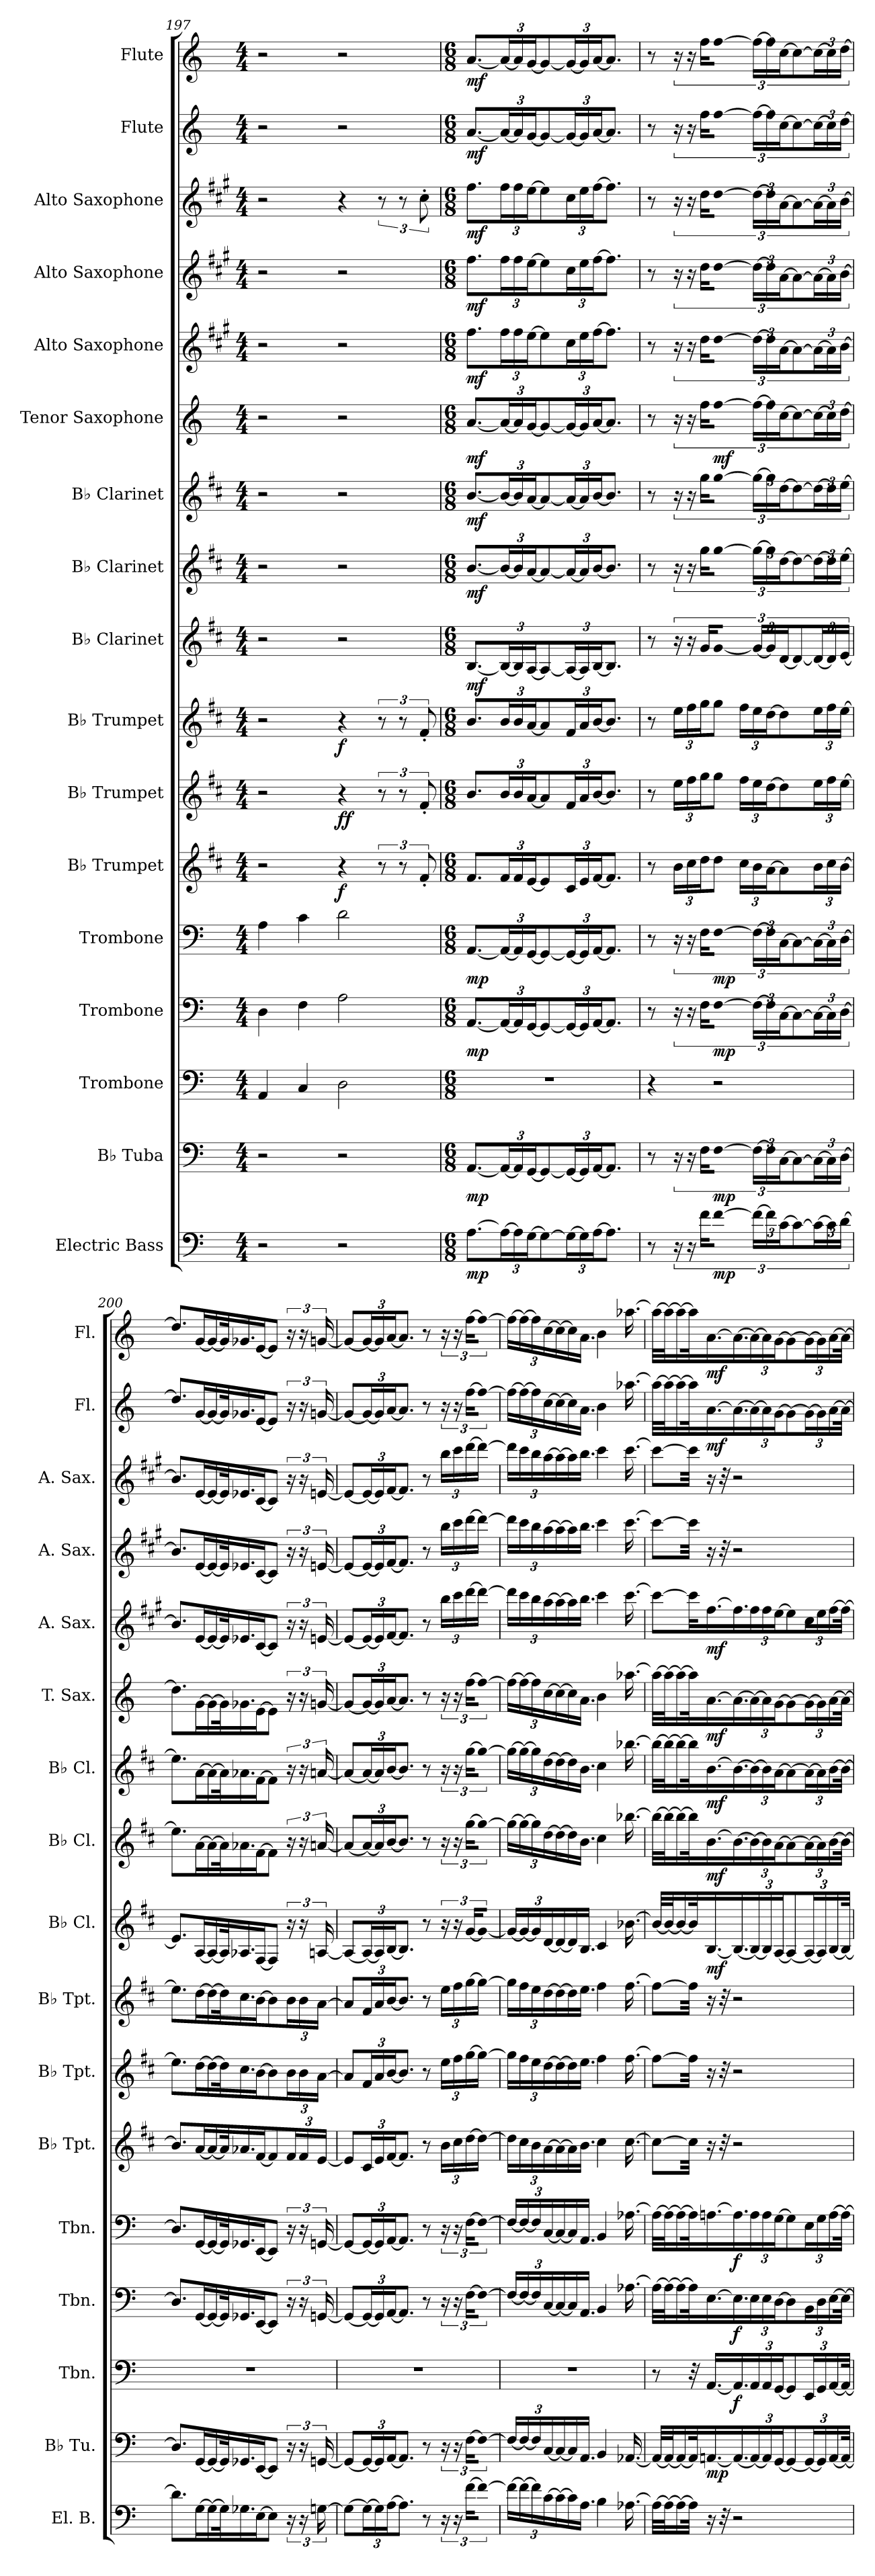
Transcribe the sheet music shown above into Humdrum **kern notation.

**kern	**dynam	**kern	**dynam	**kern	**dynam	**kern	**dynam	**kern	**dynam	**kern	**dynam	**kern	**dynam	**kern	**dynam	**kern	**dynam	**kern	**dynam	**kern	**dynam	**kern	**dynam	**kern	**dynam	**kern	**dynam	**kern	**dynam	**kern	**dynam	**kern	**dynam
*part17	*part17	*part16	*part16	*part15	*part15	*part14	*part14	*part13	*part13	*part12	*part12	*part11	*part11	*part10	*part10	*part9	*part9	*part8	*part8	*part7	*part7	*part6	*part6	*part5	*part5	*part4	*part4	*part3	*part3	*part2	*part2	*part1	*part1
*staff17	*staff17	*staff16	*staff16	*staff15	*staff15	*staff14	*staff14	*staff13	*staff13	*staff12	*staff12	*staff11	*staff11	*staff10	*staff10	*staff9	*staff9	*staff8	*staff8	*staff7	*staff7	*staff6	*staff6	*staff5	*staff5	*staff4	*staff4	*staff3	*staff3	*staff2	*staff2	*staff1	*staff1
*I"Electric Bass	*	*I"B♭ Tuba	*	*I"Trombone	*	*I"Trombone	*	*I"Trombone	*	*I"B♭ Trumpet	*	*I"B♭ Trumpet	*	*I"B♭ Trumpet	*	*I"B♭ Clarinet	*	*I"B♭ Clarinet	*	*I"B♭ Clarinet	*	*I"Tenor Saxophone	*	*I"Alto Saxophone	*	*I"Alto Saxophone	*	*I"Alto Saxophone	*	*I"Flute	*	*I"Flute	*
*I'El. B.	*	*I'B♭ Tu.	*	*I'Tbn.	*	*I'Tbn.	*	*I'Tbn.	*	*I'B♭ Tpt.	*	*I'B♭ Tpt.	*	*I'B♭ Tpt.	*	*I'B♭ Cl.	*	*I'B♭ Cl.	*	*I'B♭ Cl.	*	*I'T. Sax.	*	*I'A. Sax.	*	*I'A. Sax.	*	*I'A. Sax.	*	*I'Fl.	*	*I'Fl.	*
*clefF4	*	*clefF4	*	*clefF4	*	*clefF4	*	*clefF4	*	*clefG2	*	*clefG2	*	*clefG2	*	*clefG2	*	*clefG2	*	*clefG2	*	*clefG2	*	*clefG2	*	*clefG2	*	*clefG2	*	*clefG2	*	*clefG2	*
*ITrd7c12	*	*	*	*	*	*	*	*	*	*ITrd1c2	*	*ITrd1c2	*	*ITrd1c2	*	*ITrd1c2	*	*ITrd1c2	*	*ITrd1c2	*	*ITrd8c14	*	*ITrd5c9	*	*ITrd5c9	*	*ITrd5c9	*	*	*	*	*
*k[]	*	*k[]	*	*k[]	*	*k[]	*	*k[]	*	*k[]	*	*k[]	*	*k[]	*	*k[]	*	*k[]	*	*k[]	*	*k[]	*	*k[]	*	*k[]	*	*k[]	*	*k[]	*	*k[]	*
*M4/4	*	*M4/4	*	*M4/4	*	*M4/4	*	*M4/4	*	*M4/4	*	*M4/4	*	*M4/4	*	*M4/4	*	*M4/4	*	*M4/4	*	*M4/4	*	*M4/4	*	*M4/4	*	*M4/4	*	*M4/4	*	*M4/4	*
=197	=197	=197	=197	=197	=197	=197	=197	=197	=197	=197	=197	=197	=197	=197	=197	=197	=197	=197	=197	=197	=197	=197	=197	=197	=197	=197	=197	=197	=197	=197	=197	=197	=197
2r	.	2r	.	4AA/	.	4D\	.	4A\	.	2r	.	2r	.	2r	.	2r	.	2r	.	2r	.	2r	.	2r	.	2r	.	2r	.	2r	.	2r	.
.	.	.	.	4C/	.	4F\	.	4c\	.	.	.	.	.	.	.	.	.	.	.	.	.	.	.	.	.	.	.	.	.	.	.	.	.
!	!	!	!	!	!	!	!	!	!	!	!LO:DY:b	!	!LO:DY:b	!	!	!	!	!	!	!	!	!	!	!	!	!	!	!	!	!	!	!	!
!	!	!	!	!	!	!	!	!	!	!	!	!	!LO:DY:n=1:b	!	!LO:DY:b	!	!	!	!	!	!	!	!	!	!	!	!	!	!	!	!	!	!
2r	.	2r	.	2D\	.	2A\	.	2d\	.	4r	f	4r	f f	4r	f	2r	.	2r	.	2r	.	2r	.	2r	.	2r	.	4r	.	2r	.	2r	.
.	.	.	.	.	.	.	.	.	.	12r	.	12r	.	12r	.	.	.	.	.	.	.	.	.	.	.	.	.	12r	.	.	.	.	.
.	.	.	.	.	.	.	.	.	.	12r	.	12r	.	12r	.	.	.	.	.	.	.	.	.	.	.	.	.	12r	.	.	.	.	.
.	.	.	.	.	.	.	.	.	.	12e'/	.	12e'/	.	12e'/	.	.	.	.	.	.	.	.	.	.	.	.	.	12e'\	.	.	.	.	.
=198	=198	=198	=198	=198	=198	=198	=198	=198	=198	=198	=198	=198	=198	=198	=198	=198	=198	=198	=198	=198	=198	=198	=198	=198	=198	=198	=198	=198	=198	=198	=198	=198	=198
*M6/8	*	*M6/8	*	*M6/8	*	*M6/8	*	*M6/8	*	*M6/8	*	*M6/8	*	*M6/8	*	*M6/8	*	*M6/8	*	*M6/8	*	*M6/8	*	*M6/8	*	*M6/8	*	*M6/8	*	*M6/8	*	*M6/8	*
!	!LO:DY:b	!	!LO:DY:b	!	!	!	!LO:DY:b	!	!LO:DY:b	!	!	!	!	!	!	!	!LO:DY:b	!	!LO:DY:b	!	!LO:DY:b	!	!LO:DY:b	!	!LO:DY:b	!	!LO:DY:b	!	!LO:DY:b	!	!LO:DY:b	!	!LO:DY:b
[8.AA\L	mp	[8.AA/L	mp	2.r	.	[8.AA/L	mp	[8.AA/L	mp	8.e/L	.	8.a/L	.	8.a/L	.	[8.A/L	mf	[8.a/L	mf	[8.a/L	mf	[8.A/L	mf	8.a\L	mf	8.a\L	mf	8.a\L	mf	[8.a/L	mf	[8.a/L	mf
*Xbrackettup	*	*Xbrackettup	*	*	*	*Xbrackettup	*	*Xbrackettup	*	*Xbrackettup	*	*Xbrackettup	*	*Xbrackettup	*	*Xbrackettup	*	*Xbrackettup	*	*Xbrackettup	*	*Xbrackettup	*	*Xbrackettup	*	*Xbrackettup	*	*Xbrackettup	*	*Xbrackettup	*	*Xbrackettup	*
24AA\L_	.	24AA/L_	.	.	.	24AA/L_	.	24AA/L_	.	24e/L	.	24a/L	.	24a/L	.	24A/L_	.	24a/L_	.	24a/L_	.	24A/L_	.	24a\L	.	24a\L	.	24a\L	.	24a/L_	.	24a/L_	.
24AA\]	.	24AA/]	.	.	.	24AA/]	.	24AA/]	.	24e/	.	24a/	.	24a/	.	24A/]	.	24a/]	.	24a/]	.	24A/]	.	24a\	.	24a\	.	24a\	.	24a/]	.	24a/]	.
[24GG\J	.	[24GG/J	.	.	.	[24GG/J	.	[24GG/J	.	[24d/J	.	[24g/J	.	[24g/J	.	[24G/J	.	[24g/J	.	[24g/J	.	[24G/J	.	[24g\J	.	[24g\J	.	[24g\J	.	[24g/J	.	[24g/J	.
8GG\_	.	8GG/_	.	.	.	8GG/_	.	8GG/_	.	8d/]	.	8g/]	.	8g/]	.	8G/_	.	8g/_	.	8g/_	.	8G/_	.	8g\]	.	8g\]	.	8g\]	.	8g/_	.	8g/_	.
24GG\L_	.	24GG/L_	.	.	.	24GG/L_	.	24GG/L_	.	24B/L	.	24e/L	.	24e/L	.	24G/L_	.	24g/L_	.	24g/L_	.	24G/L_	.	24e\L	.	24e\L	.	24e\L	.	24g/L_	.	24g/L_	.
24GG\]	.	24GG/]	.	.	.	24GG/]	.	24GG/]	.	24d/	.	24g/	.	24g/	.	24G/]	.	24g/]	.	24g/]	.	24G/]	.	24g\	.	24g\	.	24g\	.	24g/]	.	24g/]	.
[24AA\J	.	[24AA/J	.	.	.	[24AA/J	.	[24AA/J	.	[24e/J	.	[24a/J	.	[24a/J	.	[24A/J	.	[24a/J	.	[24a/J	.	[24A/J	.	[24a\J	.	[24a\J	.	[24a\J	.	[24a/J	.	[24a/J	.
8.AA\J]	.	8.AA/J]	.	.	.	8.AA/J]	.	8.AA/J]	.	8.e/J]	.	8.a/J]	.	8.a/J]	.	8.A/J]	.	8.a/J]	.	8.a/J]	.	8.A/J]	.	8.a\J]	.	8.a\J]	.	8.a\J]	.	8.a/J]	.	8.a/J]	.
!!LO:PB:g=z
=199	=199	=199	=199	=199	=199	=199	=199	=199	=199	=199	=199	=199	=199	=199	=199	=199	=199	=199	=199	=199	=199	=199	=199	=199	=199	=199	=199	=199	=199	=199	=199	=199	=199
8r	.	8r	.	4r	.	8r	.	8r	.	8r	.	8r	.	8r	.	8r	.	8r	.	8r	.	8r	.	8r	.	8r	.	8r	.	8r	.	8r	.
*brackettup	*	*brackettup	*	*	*	*brackettup	*	*brackettup	*	*	*	*	*	*	*	*brackettup	*	*brackettup	*	*brackettup	*	*brackettup	*	*brackettup	*	*brackettup	*	*brackettup	*	*brackettup	*	*brackettup	*
24r	.	24r	.	.	.	24r	.	24r	.	24a\LL	.	24dd\LL	.	24dd\LL	.	24r	.	24r	.	24r	.	24r	.	24r	.	24r	.	24r	.	24r	.	24r	.
24r	.	24r	.	.	.	24r	.	24r	.	24b\	.	24ee\	.	24ee\	.	24r	.	24r	.	24r	.	24r	.	24r	.	24r	.	24r	.	24r	.	24r	.
24F\KL	.	24F\KL	.	.	.	24F\KL	.	24F\KL	.	24cc\J	.	24ff\J	.	24ff\J	.	24f/KL	.	24ff\KL	.	24ff\KL	.	24f\KL	.	24f\KL	.	24f\KL	.	24f\KL	.	24ff\KL	.	24ff\KL	.
!	!LO:DY:b	!	!LO:DY:b	!	!	!	!LO:DY:b	!	!LO:DY:b	!	!	!	!	!	!	!	!	!	!	!	!	!	!LO:DY:b	!	!	!	!	!	!	!	!	!	!
[8F\J	mp	[8F\J	mp	2r	.	[8F\J	mp	[8F\J	mp	8cc\J	.	8ff\J	.	8ff\J	.	[8f/J	.	[8ff\J	.	[8ff\J	.	[8f\J	mf	[8f\J	.	[8f\J	.	[8f\J	.	[8ff\J	.	[8ff\J	.
*Xbrackettup	*	*Xbrackettup	*	*	*	*Xbrackettup	*	*Xbrackettup	*	*	*	*	*	*	*	*Xbrackettup	*	*Xbrackettup	*	*Xbrackettup	*	*Xbrackettup	*	*Xbrackettup	*	*Xbrackettup	*	*Xbrackettup	*	*Xbrackettup	*	*Xbrackettup	*
24F\LL_	.	24F\LL_	.	.	.	24F\LL_	.	24F\LL_	.	24b\LL	.	24ee\LL	.	24ee\LL	.	24f/LL_	.	24ff\LL_	.	24ff\LL_	.	24f\LL_	.	24f\LL_	.	24f\LL_	.	24f\LL_	.	24ff\LL_	.	24ff\LL_	.
24F\]	.	24F\]	.	.	.	24F\]	.	24F\]	.	24a\	.	24dd\	.	24dd\	.	24f/]	.	24ff\]	.	24ff\]	.	24f\]	.	24f\]	.	24f\]	.	24f\]	.	24ff\]	.	24ff\]	.
[24C\J	.	[24C\J	.	.	.	[24C\J	.	[24C\J	.	[24g\J	.	[24cc\J	.	[24cc\J	.	[24c/J	.	[24cc\J	.	[24cc\J	.	[24c\J	.	[24c\J	.	[24c\J	.	[24c\J	.	[24cc\J	.	[24cc\J	.
8C\_	.	8C\_	.	.	.	8C\_	.	8C\_	.	8g\]	.	8cc\]	.	8cc\]	.	8c/_	.	8cc\_	.	8cc\_	.	8c\_	.	8c\_	.	8c\_	.	8c\_	.	8cc\_	.	8cc\_	.
24C\L_	.	24C\L_	.	.	.	24C\L_	.	24C\L_	.	24a\L	.	24dd\L	.	24dd\L	.	24c/L_	.	24cc\L_	.	24cc\L_	.	24c\L_	.	24c\L_	.	24c\L_	.	24c\L_	.	24cc\L_	.	24cc\L_	.
24C\]	.	24C\]	.	.	.	24C\]	.	24C\]	.	24b\	.	24ee\	.	24ee\	.	24c/]	.	24cc\]	.	24cc\]	.	24c\]	.	24c\]	.	24c\]	.	24c\]	.	24cc\]	.	24cc\]	.
[24D\JJ	.	[24D\JJ	.	.	.	[24D\JJ	.	[24D\JJ	.	[24a\JJ	.	[24dd\JJ	.	[24dd\JJ	.	[24d/JJ	.	[24dd\JJ	.	[24dd\JJ	.	[24d\JJ	.	[24d\JJ	.	[24d\JJ	.	[24d\JJ	.	[24dd\JJ	.	[24dd\JJ	.
=200	=200	=200	=200	=200	=200	=200	=200	=200	=200	=200	=200	=200	=200	=200	=200	=200	=200	=200	=200	=200	=200	=200	=200	=200	=200	=200	=200	=200	=200	=200	=200	=200	=200
8.D\L]	.	8.D/L]	.	2.r	.	8.D/L]	.	8.D/L]	.	8.a/L]	.	8.dd\L]	.	8.dd\L]	.	8.d/L]	.	8.dd\L]	.	8.dd\L]	.	8.d\L]	.	8.d/L]	.	8.d/L]	.	8.d/L]	.	8.dd/L]	.	8.dd/L]	.
[16GG\L	.	[16GG/L	.	.	.	[16GG/L	.	[16GG/L	.	[16g/L	.	[16cc\L	.	[16cc\L	.	[16G/L	.	[16g\L	.	[16g\L	.	[16G\L	.	[16G/L	.	[16G/L	.	[16G/L	.	[16g/L	.	[16g/L	.
16GG\_	.	16GG/_	.	.	.	16GG/_	.	16GG/_	.	16g/_	.	16cc\_	.	16cc\_	.	16G/_	.	16g\_	.	16g\_	.	16G\_	.	16G/_	.	16G/_	.	16G/_	.	16g/_	.	16g/_	.
32GG\K]	.	32GG/K]	.	.	.	32GG/K]	.	32GG/K]	.	32g/K]	.	32cc\K]	.	32cc\K]	.	32G/K]	.	32g\K]	.	32g\K]	.	32G\K]	.	32G/K]	.	32G/K]	.	32G/K]	.	32g/K]	.	32g/K]	.
16.GG-X\	.	16.GG-X/	.	.	.	16.GG-X/	.	16.GG-X/	.	16.g-X/	.	16.b\	.	16.b\	.	16.G-X/	.	16.g-X\	.	16.g-X\	.	16.G-X\	.	16.G-X/	.	16.G-X/	.	16.G-X/	.	16.g-X/	.	16.g-X/	.
[16EE\J	.	[16EE/J	.	.	.	[16EE/J	.	[16EE/J	.	[16e/J	.	[16a\J	.	[16a\J	.	[16E/J	.	[16e\J	.	[16e\J	.	[16E\J	.	[16E/J	.	[16E/J	.	[16E/J	.	[16e/J	.	[16e/J	.
8EE\J]	.	8EE/J]	.	.	.	8EE/J]	.	8EE/J]	.	8e/]	.	8a\]	.	8a\]	.	8E/J]	.	8e\J]	.	8e\J]	.	8E\J]	.	8E/J]	.	8E/J]	.	8E/J]	.	8e/J]	.	8e/J]	.
*brackettup	*	*brackettup	*	*	*	*brackettup	*	*brackettup	*	*	*	*	*	*	*	*brackettup	*	*brackettup	*	*brackettup	*	*brackettup	*	*brackettup	*	*brackettup	*	*brackettup	*	*brackettup	*	*brackettup	*
24r	.	24r	.	.	.	24r	.	24r	.	24e/L	.	24a\L	.	24a\L	.	24r	.	24r	.	24r	.	24r	.	24r	.	24r	.	24r	.	24r	.	24r	.
24r	.	24r	.	.	.	24r	.	24r	.	24e/	.	24a\	.	24a\	.	24r	.	24r	.	24r	.	24r	.	24r	.	24r	.	24r	.	24r	.	24r	.
[24GGn\	.	[24GGn/	.	.	.	[24GGn/	.	[24GGn/	.	[24d/JJ	.	[24g\JJ	.	[24g\JJ	.	[24Gn/	.	[24gn/	.	[24gn/	.	[24Gn/	.	[24Gn/	.	[24Gn/	.	[24Gn/	.	[24gn/	.	[24gn/	.
=201	=201	=201	=201	=201	=201	=201	=201	=201	=201	=201	=201	=201	=201	=201	=201	=201	=201	=201	=201	=201	=201	=201	=201	=201	=201	=201	=201	=201	=201	=201	=201	=201	=201
8GG\L_	.	8GG/L_	.	2.r	.	8GG/L_	.	8GG/L_	.	8d/L]	.	8g/L]	.	8g/L]	.	8G/L_	.	8g/L_	.	8g/L_	.	8G/L_	.	8G/L_	.	8G/L_	.	8G/L_	.	8g/L_	.	8g/L_	.
*Xbrackettup	*	*Xbrackettup	*	*	*	*Xbrackettup	*	*Xbrackettup	*	*	*	*	*	*	*	*Xbrackettup	*	*Xbrackettup	*	*Xbrackettup	*	*Xbrackettup	*	*Xbrackettup	*	*Xbrackettup	*	*Xbrackettup	*	*Xbrackettup	*	*Xbrackettup	*
24GG\L_	.	24GG/L_	.	.	.	24GG/L_	.	24GG/L_	.	24B/L	.	24e/L	.	24e/L	.	24G/L_	.	24g/L_	.	24g/L_	.	24G/L_	.	24G/L_	.	24G/L_	.	24G/L_	.	24g/L_	.	24g/L_	.
24GG\]	.	24GG/]	.	.	.	24GG/]	.	24GG/]	.	24d/	.	24g/	.	24g/	.	24G/]	.	24g/]	.	24g/]	.	24G/]	.	24G/]	.	24G/]	.	24G/]	.	24g/]	.	24g/]	.
[24AA\J	.	[24AA/J	.	.	.	[24AA/J	.	[24AA/J	.	[24e/J	.	[24a/J	.	[24a/J	.	[24A/J	.	[24a/J	.	[24a/J	.	[24A/J	.	[24A/J	.	[24A/J	.	[24A/J	.	[24a/J	.	[24a/J	.
8.AA\J]	.	8.AA/J]	.	.	.	8.AA/J]	.	8.AA/J]	.	8.e/J]	.	8.a/J]	.	8.a/J]	.	8.A/J]	.	8.a/J]	.	8.a/J]	.	8.A/J]	.	8.A/J]	.	8.A/J]	.	8.A/J]	.	8.a/J]	.	8.a/J]	.
8r	.	8r	.	.	.	8r	.	8r	.	8r	.	8r	.	8r	.	8r	.	8r	.	8r	.	8r	.	8r	.	8r	.	8r	.	8r	.	8r	.
*brackettup	*	*brackettup	*	*	*	*brackettup	*	*brackettup	*	*	*	*	*	*	*	*brackettup	*	*brackettup	*	*brackettup	*	*brackettup	*	*	*	*	*	*	*	*brackettup	*	*brackettup	*
24r	.	24r	.	.	.	24r	.	24r	.	24a\LL	.	24dd\LL	.	24dd\LL	.	24r	.	24r	.	24r	.	24r	.	24dd\LL	.	24dd\LL	.	24dd\LL	.	24r	.	24r	.
24r	.	24r	.	.	.	24r	.	24r	.	24b\	.	24ee\	.	24ee\	.	24r	.	24r	.	24r	.	24r	.	24ee\	.	24ee\	.	24ee\	.	24r	.	24r	.
[24F\LL	.	[24F\LL	.	.	.	[24F\LL	.	[24F\LL	.	[24cc\	.	[24ff\	.	[24ff\	.	[24f/LL	.	[24ff\LL	.	[24ff\LL	.	[24f\LL	.	[24ff\	.	[24ff\	.	[24ff\	.	[24ff\LL	.	[24ff\LL	.
16F\JJ_	.	16F\JJ_	.	.	.	16F\JJ_	.	16F\JJ_	.	16cc\JJ_	.	16ff\JJ_	.	16ff\JJ_	.	16f/JJ_	.	16ff\JJ_	.	16ff\JJ_	.	16f\JJ_	.	16ff\JJ_	.	16ff\JJ_	.	16ff\JJ_	.	16ff\JJ_	.	16ff\JJ_	.
=202	=202	=202	=202	=202	=202	=202	=202	=202	=202	=202	=202	=202	=202	=202	=202	=202	=202	=202	=202	=202	=202	=202	=202	=202	=202	=202	=202	=202	=202	=202	=202	=202	=202
16F\LL_	.	16F/LL_	.	2.r	.	16F/LL_	.	16F/LL_	.	16cc\LL]	.	16ff\LL]	.	16ff\LL]	.	16f/LL_	.	16ff\LL_	.	16ff\LL_	.	16f\LL_	.	16ff\LL]	.	16ff\LL]	.	16ff\LL]	.	16ff\LL_	.	16ff\LL_	.
*Xbrackettup	*	*Xbrackettup	*	*	*	*Xbrackettup	*	*Xbrackettup	*	*	*	*	*	*	*	*Xbrackettup	*	*Xbrackettup	*	*Xbrackettup	*	*Xbrackettup	*	*	*	*	*	*	*	*Xbrackettup	*	*Xbrackettup	*
24F\_	.	24F/_	.	.	.	24F/_	.	24F/_	.	24b\	.	24ee\	.	24ee\	.	24f/_	.	24ff\_	.	24ff\_	.	24f\_	.	24ee\	.	24ee\	.	24ee\	.	24ff\_	.	24ff\_	.
24F\]	.	24F/]	.	.	.	24F/]	.	24F/]	.	24a\	.	24dd\	.	24dd\	.	24f/]	.	24ff\]	.	24ff\]	.	24f\]	.	24dd\	.	24dd\	.	24dd\	.	24ff\]	.	24ff\]	.
[24C\	.	[24C/	.	.	.	[24C/	.	[24C/	.	[24g\	.	[24cc\	.	[24cc\	.	[24c/	.	[24cc\	.	[24cc\	.	[24c\	.	[24cc\	.	[24cc\	.	[24cc\	.	[24cc\	.	[24cc\	.
16C\_	.	16C/_	.	.	.	16C/_	.	16C/_	.	16g\_	.	16cc\_	.	16cc\_	.	16c/_	.	16cc\_	.	16cc\_	.	16c\_	.	16cc\_	.	16cc\_	.	16cc\_	.	16cc\_	.	16cc\_	.
16C\]	.	16C/]	.	.	.	16C/]	.	16C/]	.	16g\]	.	16cc\]	.	16cc\]	.	16c/]	.	16cc\]	.	16cc\]	.	16c\]	.	16cc\]	.	16cc\]	.	16cc\]	.	16cc\]	.	16cc\]	.
16.AA\JJ	.	16.AA/JJ	.	.	.	16.AA/JJ	.	16.AA/JJ	.	16.a\JJ	.	16.dd\JJ	.	16.dd\JJ	.	16.A/JJ	.	16.a\JJ	.	16.a\JJ	.	16.A\JJ	.	16.dd\JJ	.	16.dd\JJ	.	16.dd\JJ	.	16.a\JJ	.	16.a\JJ	.
4BB\	.	4BB/	.	.	.	4BB/	.	4BB/	.	4b\	.	4ee\	.	4ee\	.	4B/	.	4b\	.	4b\	.	4B\	.	4ee\	.	4ee\	.	4ee\	.	4b\	.	4b\	.
[16.AA-X\	.	[16.AA-X/	.	.	.	[16.A-X\	.	[16.A-X\	.	[16.b\	.	[16.ee\	.	[16.ee\	.	[16.a-X\	.	[16.aa-X\	.	[16.aa-X\	.	[16.a-X\	.	[16.ee\	.	[16.ee\	.	[16.ee\	.	[16.aa-X\	.	[16.aa-X\	.
!!LO:PB:g=z
=203	=203	=203	=203	=203	=203	=203	=203	=203	=203	=203	=203	=203	=203	=203	=203	=203	=203	=203	=203	=203	=203	=203	=203	=203	=203	=203	=203	=203	=203	=203	=203	=203	=203
32AA-\LLL_	.	32AA-/LLL_	.	8r	.	32A-\LLL_	.	32A-\LLL_	.	8b\L_	.	8ee\L_	.	8ee\L_	.	32a-/LLL_	.	32aa-\LLL_	.	32aa-\LLL_	.	32a-\LLL_	.	8ee\L_	.	8ee\L_	.	8ee\L_	.	32aa-\LLL_	.	32aa-\LLL_	.
32AA-\J_	.	32AA-/J_	.	.	.	32A-\J_	.	32A-\J_	.	.	.	.	.	.	.	32a-/J_	.	32aa-\J_	.	32aa-\J_	.	32a-\J_	.	.	.	.	.	.	.	32aa-\J_	.	32aa-\J_	.
16AA-\_	.	16AA-/_	.	.	.	16A-\_	.	16A-\_	.	.	.	.	.	.	.	16a-/_	.	16aa-\_	.	16aa-\_	.	16a-\_	.	.	.	.	.	.	.	16aa-\_	.	16aa-\_	.
32AA-\JJk]	.	32AA-/K]	.	32r	.	32A-\K]	.	32A-\K]	.	32b\Jkk]	.	32ee\Jkk]	.	32ee\Jkk]	.	32a-/K]	.	32aa-\K]	.	32aa-\K]	.	32a-\K]	.	32ee\KL]	.	32ee\Jkk]	.	32ee\Jkk]	.	32aa-\K]	.	32aa-\K]	.
!	!	!	!LO:DY:b	!	!	!	!	!	!	!	!	!	!	!	!	!	!LO:DY:b	!	!LO:DY:b	!	!LO:DY:b	!	!LO:DY:b	!	!LO:DY:b	!	!	!	!	!	!LO:DY:b	!	!LO:DY:b
16r	.	[16.AAn/	mp	[16.AA/LL	.	[16.E\	.	[16.An\	.	16r	.	16r	.	16r	.	[16.A/	mf	[16.a\	mf	[16.a\	mf	[16.A\	mf	[16.a\	mf	16r	.	16r	.	[16.a\	mf	[16.a\	mf
32r	.	.	.	.	.	.	.	.	.	32r	.	32r	.	32r	.	.	.	.	.	.	.	.	.	.	.	32r	.	32r	.	.	.	.	.
!	!	!	!	!	!LO:DY:b	!	!LO:DY:b	!	!LO:DY:b	!	!	!	!	!	!	!	!	!	!	!	!	!	!	!	!	!	!	!	!	!	!	!	!
2r	.	16.AA/_	.	16.AA/]	f	16.E\]	f	16.A\]	f	2r	.	2r	.	2r	.	16.A/_	.	16.a\_	.	16.a\_	.	16.A\_	.	16.a\]	.	2r	.	2r	.	16.a\_	.	16.a\_	.
*	*	*	*	*Xbrackettup	*	*	*	*	*	*	*	*	*	*	*	*	*	*	*	*	*	*	*	*	*	*	*	*	*	*	*	*	*
.	.	24AA/_	.	24AA/	.	24E\	.	24A\	.	.	.	.	.	.	.	24A/_	.	24a\_	.	24a\_	.	24A\_	.	24a\	.	.	.	.	.	24a\_	.	24a\_	.
.	.	24AA/]	.	24AA/	.	24E\	.	24A\	.	.	.	.	.	.	.	24A/]	.	24a\]	.	24a\]	.	24A\]	.	24a\	.	.	.	.	.	24a\]	.	24a\]	.
.	.	[24GG/J	.	[24GG/J	.	[24D\J	.	[24G\J	.	.	.	.	.	.	.	[24G/J	.	[24g\J	.	[24g\J	.	[24G\J	.	[24g\J	.	.	.	.	.	[24g\J	.	[24g\J	.
.	.	8GG/_	.	8GG/]	.	8D\]	.	8G\]	.	.	.	.	.	.	.	8G/_	.	8g\_	.	8g\_	.	8G\_	.	8g\]	.	.	.	.	.	8g\_	.	8g\_	.
.	.	24GG/L_	.	24EE/L	.	24BB\L	.	24E\L	.	.	.	.	.	.	.	24G/L_	.	24g\L_	.	24g\L_	.	24G\L_	.	24e\L	.	.	.	.	.	24g\L_	.	24g\L_	.
.	.	24GG/]	.	24GG/	.	24D\	.	24G\	.	.	.	.	.	.	.	24G/]	.	24g\]	.	24g\]	.	24G\]	.	24g\	.	.	.	.	.	24g\]	.	24g\]	.
.	.	[24AA/	.	[24AA/	.	[24E\	.	[24A\	.	.	.	.	.	.	.	[24A/	.	[24a\	.	[24a\	.	[24A\	.	[24a\	.	.	.	.	.	[24a\	.	[24a\	.
.	.	32AA/JJk_	.	32AA/JJk_	.	32E\JJk_	.	32A\JJk_	.	.	.	.	.	.	.	32A/JJk_	.	32a\JJk_	.	32a\JJk_	.	32A\JJk_	.	32a\JJk_	.	.	.	.	.	32a\JJk_	.	32a\JJk_	.
=	=	=	=	=	=	=	=	=	=	=	=	=	=	=	=	=	=	=	=	=	=	=	=	=	=	=	=	=	=	=	=	=	=
*-	*-	*-	*-	*-	*-	*-	*-	*-	*-	*-	*-	*-	*-	*-	*-	*-	*-	*-	*-	*-	*-	*-	*-	*-	*-	*-	*-	*-	*-	*-	*-	*-	*-
